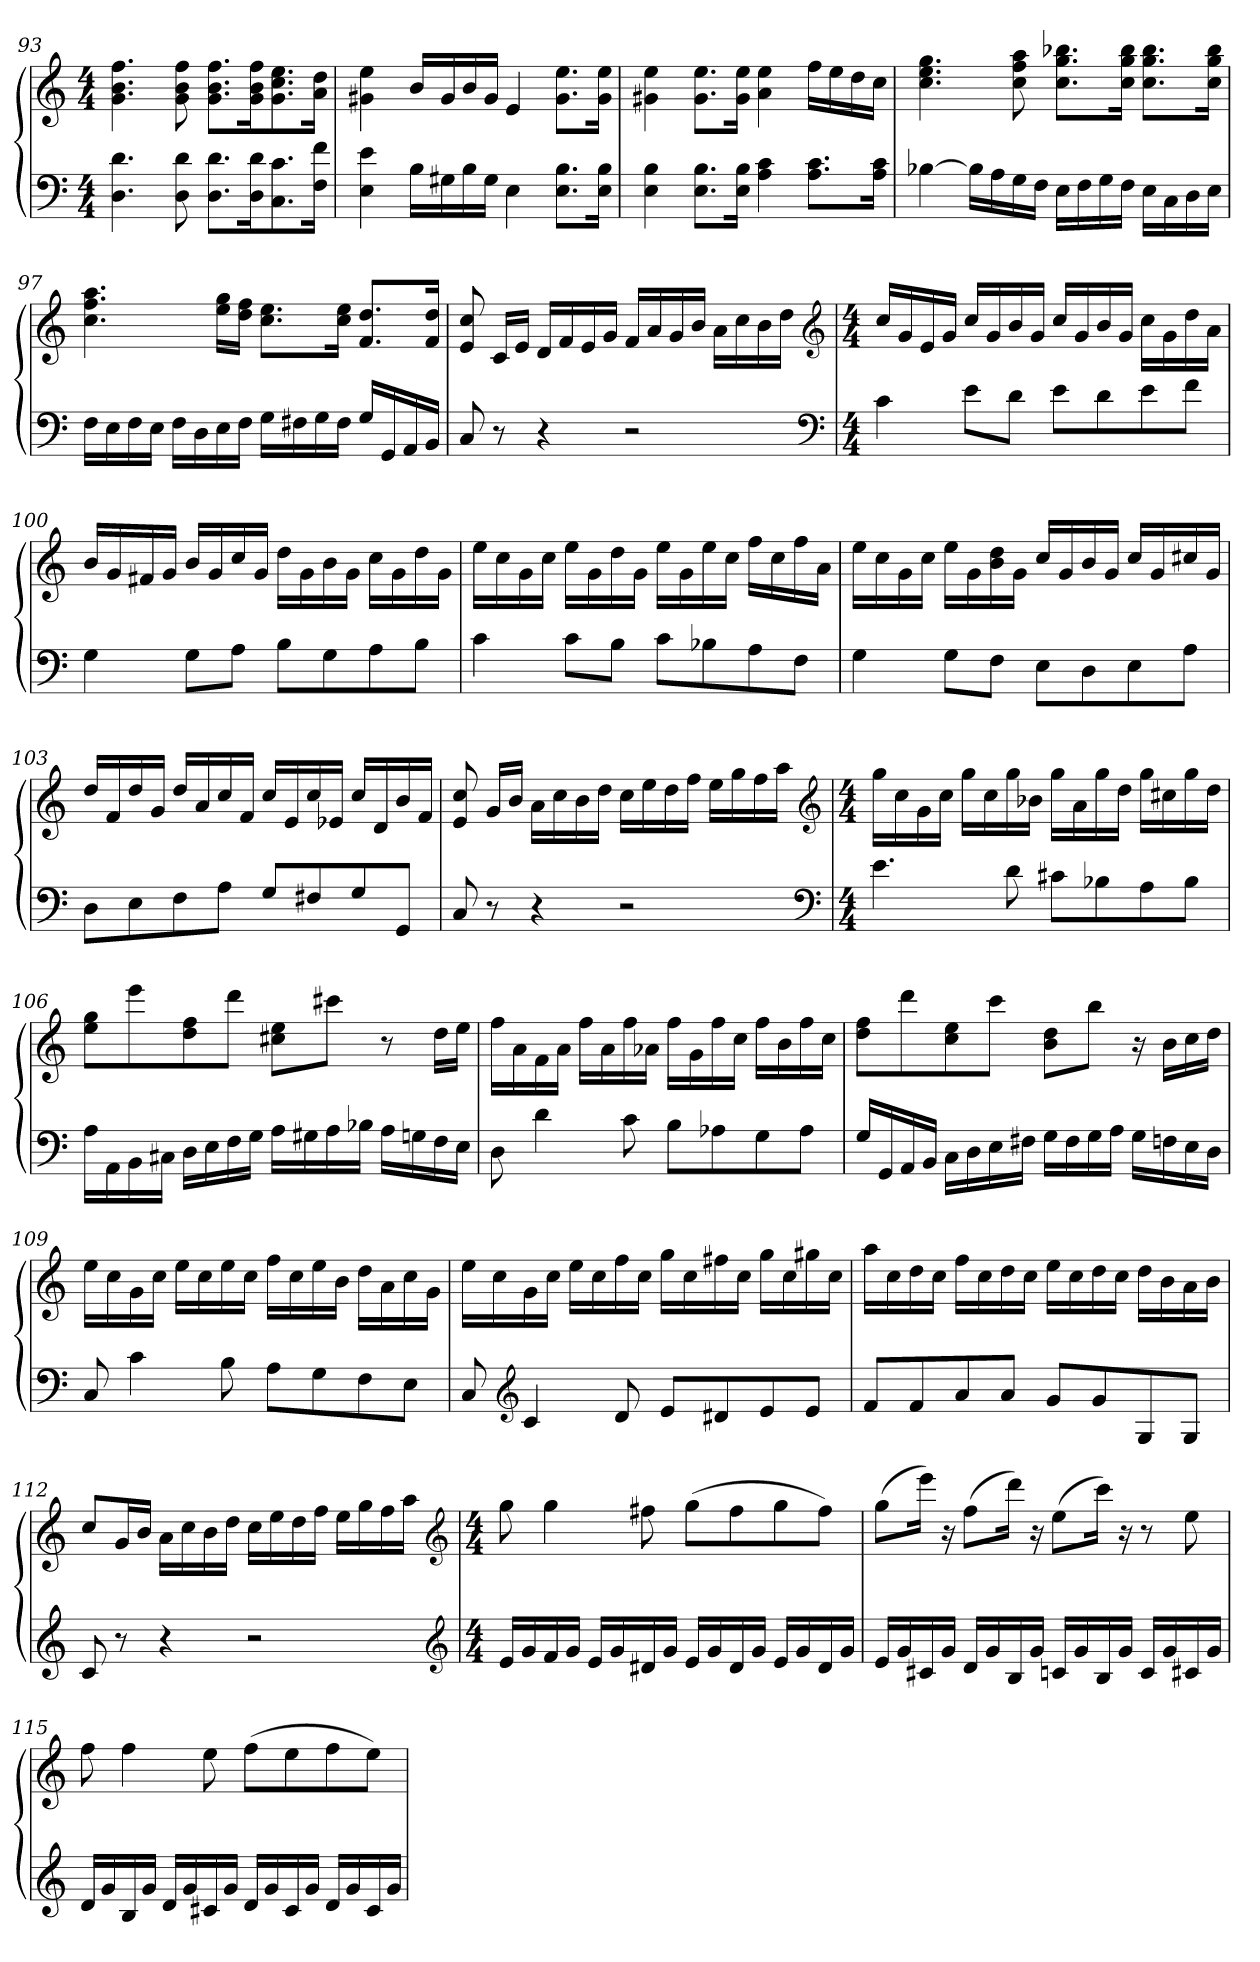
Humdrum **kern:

**kern	**kern
*part1	*part1
*staff2	*staff1
*clefF4	*clefG2
*k[]	*k[]
*C:	*C:
*M4/4	*M4/4
=93	=93
4.D 4.d	4.g 4.b 4.ff
8D 8d	8g 8b 8ff
8.D 8.dL	8.g 8.b 8.ffL
16D 16dK	16g 16b 16ffK
8.C 8.c	8.g 8.cc 8.ee
16F 16fJk	16a 16ddJk
=94	=94
4E 4e	4g#X 4ee
16BLL	16bLL
16G#X	16g#
16B	16b
16G#JJ	16g#JJ
4E	4e
8.E 8.BL	8.g# 8.eeL
16E 16BJk	16g# 16eeJk
=95	=95
4E 4B	4g#X 4ee
8.E 8.BL	8.g# 8.eeL
16E 16BJk	16g# 16eeJk
4A 4c	4a 4ee
8.A 8.cL	16ffLL
.	16ee
.	16dd
16A 16cJk	16ccJJ
=96	=96
[4B-X	4.cc 4.ee 4.gg
16B-LL]	.
16A	.
16G	8cc 8ff 8aa
16FJJ	.
16ELL	8.cc 8.gg 8.bb-XL
16F	.
16G	.
16FJJ	16cc 16gg 16bb-Jk
16ELL	8.cc 8.gg 8.bb-L
16C	.
16D	.
16EJJ	16cc 16gg 16bb-Jk
=97	=97
16FLL	4.cc 4.ff 4.aa
16E	.
16F	.
16EJJ	.
16FLL	.
16D	.
16E	16ee 16ggLL
16FJJ	16dd 16ffJJ
16GLL	8.cc 8.eeL
16F#X	.
16G	.
16F#JJ	16cc 16eeJk
16GLL	8.f 8.ddL
16GG	.
16AA	.
16BBJJ	16f 16ddJk
=98	=98
8C	8e 8cc
8r	16cLL
.	16eJJ
4r	16dLL
.	16f
.	16e
.	16gJJ
2r	16fLL
.	16a
.	16g
.	16bJJ
.	16aLL
.	16cc
.	16b
.	16ddJJ
*clefF4	*clefG2
*k[]	*k[]
*C:	*C:
=99	=99
*M4/4	*M4/4
4c	16ccLL
.	16g
.	16e
.	16gJJ
8eL	16ccLL
.	16g
8dJ	16b
.	16gJJ
8eL	16ccLL
.	16g
8d	16b
.	16gJJ
8e	16ccLL
.	16g
8fJ	16dd
.	16aJJ
=100	=100
4G	16bLL
.	16g
.	16f#X
.	16gJJ
8GL	16bLL
.	16g
8AJ	16cc
.	16gJJ
8BL	16ddLL
.	16g
8G	16b
.	16gJJ
8A	16ccLL
.	16g
8BJ	16dd
.	16gJJ
=101	=101
4c	16eeLL
.	16cc
.	16g
.	16ccJJ
8cL	16eeLL
.	16g
8BJ	16dd
.	16gJJ
8cL	16eeLL
.	16g
8B-X	16ee
.	16ccJJ
8A	16ffLL
.	16cc
8FJ	16ff
.	16aJJ
=102	=102
4G	16eeLL
.	16cc
.	16g
.	16ccJJ
8GL	16eeLL
.	16g
8FJ	16b 16dd
.	16gJJ
8EL	16ccLL
.	16g
8D	16b
.	16gJJ
8E	16ccLL
.	16g
8AJ	16cc#X
.	16gJJ
=103	=103
8DL	16ddLL
.	16f
8E	16dd
.	16gJJ
8F	16ddLL
.	16a
8AJ	16cc
.	16fJJ
8GL	16ccLL
.	16e
8F#X	16cc
.	16e-XJJ
8G	16ccLL
.	16d
8GGJ	16b
.	16fJJ
=104	=104
8C	8e 8cc
8r	16gLL
.	16bJJ
4r	16aLL
.	16cc
.	16b
.	16ddJJ
2r	16ccLL
.	16ee
.	16dd
.	16ffJJ
.	16eeLL
.	16gg
.	16ff
.	16aaJJ
*clefF4	*clefG2
*k[]	*k[]
*C:	*C:
=105	=105
*M4/4	*M4/4
4.e	16ggLL
.	16cc
.	16g
.	16ccJJ
.	16ggLL
.	16cc
8d	16gg
.	16b-XJJ
8c#XL	16ggLL
.	16a
8B-X	16gg
.	16ddJJ
8A	16ggLL
.	16cc#X
8B-J	16gg
.	16ddJJ
=106	=106
16ALL	8ee 8ggL
16AA	.
16BB	8eee
16C#XJJ	.
16DLL	8dd 8ff
16E	.
16F	8dddJ
16GJJ	.
16ALL	8cc#X 8eeL
16G#X	.
16A	8ccc#XJ
16B-XJJ	.
16ALL	8r
16Gn	.
16F	16ddLL
16EJJ	16eeJJ
=107	=107
8D	16ffLL
.	16a
4d	16f
.	16aJJ
.	16ffLL
.	16a
8c	16ff
.	16a-XJJ
8BL	16ffLL
.	16g
8A-X	16ff
.	16ccJJ
8G	16ffLL
.	16b
8A-J	16ff
.	16ccJJ
=108	=108
16GLL	8dd 8ffL
16GG	.
16AA	8ddd
16BBJJ	.
16CLL	8cc 8ee
16D	.
16E	8cccJ
16F#XJJ	.
16GLL	8b 8ddL
16F#	.
16G	8bbJ
16AJJ	.
16GLL	16r
16Fn	16bLL
16E	16cc
16DJJ	16ddJJ
=109	=109
8C	16eeLL
.	16cc
4c	16g
.	16ccJJ
.	16eeLL
.	16cc
8B	16ee
.	16ccJJ
8AL	16ffLL
.	16cc
8G	16ee
.	16bJJ
8F	16ddLL
.	16a
8EJ	16cc
.	16gJJ
=110	=110
8C	16eeLL
.	16cc
*clefG2	*
4c	16g
.	16ccJJ
.	16eeLL
.	16cc
8d	16ff
.	16ccJJ
8eL	16ggLL
.	16cc
8d#X	16ff#X
.	16ccJJ
8e	16ggLL
.	16cc
8eJ	16gg#X
.	16ccJJ
=111	=111
8fL	16aaLL
.	16cc
8f	16dd
.	16ccJJ
8a	16ffLL
.	16cc
8aJ	16dd
.	16ccJJ
8gL	16eeLL
.	16cc
8g	16dd
.	16ccJJ
8G	16ddLL
.	16b
8GJ	16a
.	16bJJ
=112	=112
8c	8ccL
8r	16gL
.	16bJJ
4r	16aLL
.	16cc
.	16b
.	16ddJJ
2r	16ccLL
.	16ee
.	16dd
.	16ffJJ
.	16eeLL
.	16gg
.	16ff
.	16aaJJ
*clefG2	*clefG2
*k[]	*k[]
*C:	*C:
=113	=113
*M4/4	*M4/4
16eLL	8gg
16g	.
16f	4gg
16gJJ	.
16eLL	.
16g	.
16d#X	8ff#X
16gJJ	.
16eLL	(8ggL
16g	.
16d#	8ff#
16gJJ	.
16eLL	8gg
16g	.
16d#	8ff#J)
16gJJ	.
=114	=114
16eLL	(8ggL
16g	.
16c#X	16eeeJk)
16gJJ	16r
16dLL	(8ffL
16g	.
16B	16dddJk)
16gJJ	16r
16cnLL	(8eeL
16g	.
16B	16cccJk)
16gJJ	16r
16cLL	8r
16g	.
16c#X	8ee
16gJJ	.
=115	=115
16dLL	8ff
16g	.
16B	4ff
16gJJ	.
16dLL	.
16g	.
16c#X	8ee
16gJJ	.
16dLL	(8ffL
16g	.
16c#	8ee
16gJJ	.
16dLL	8ff
16g	.
16c#	8eeJ)
16gJJ	.
=	=
*-	*-
